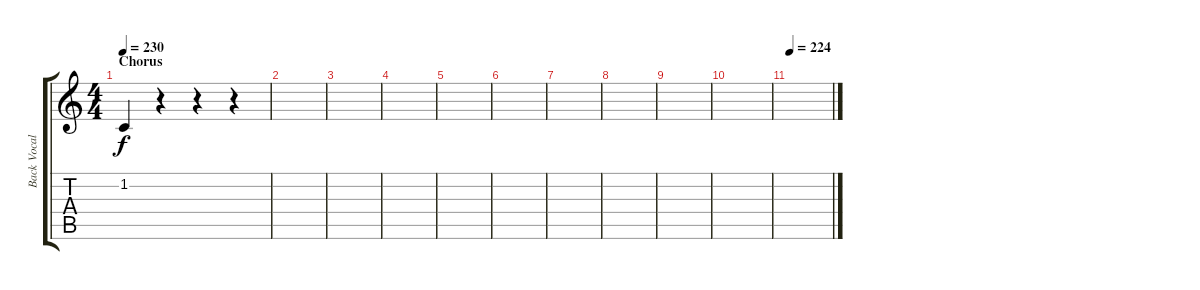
\track ("Back Vocals" "Back Vocal") {instrument tenorsax}
\staff {score tabs}
\tuning (E4 B3 G3 D3 A2 E2) {hide}
\ts (4 4)
\section ("" "Chorus")
\tempo 230
\clef g2
\ks c
1.2{t}.4{dy f} r.4 r.4 r.4 |
|
|
|
|
|
|
|
|
|
\tempo 224
